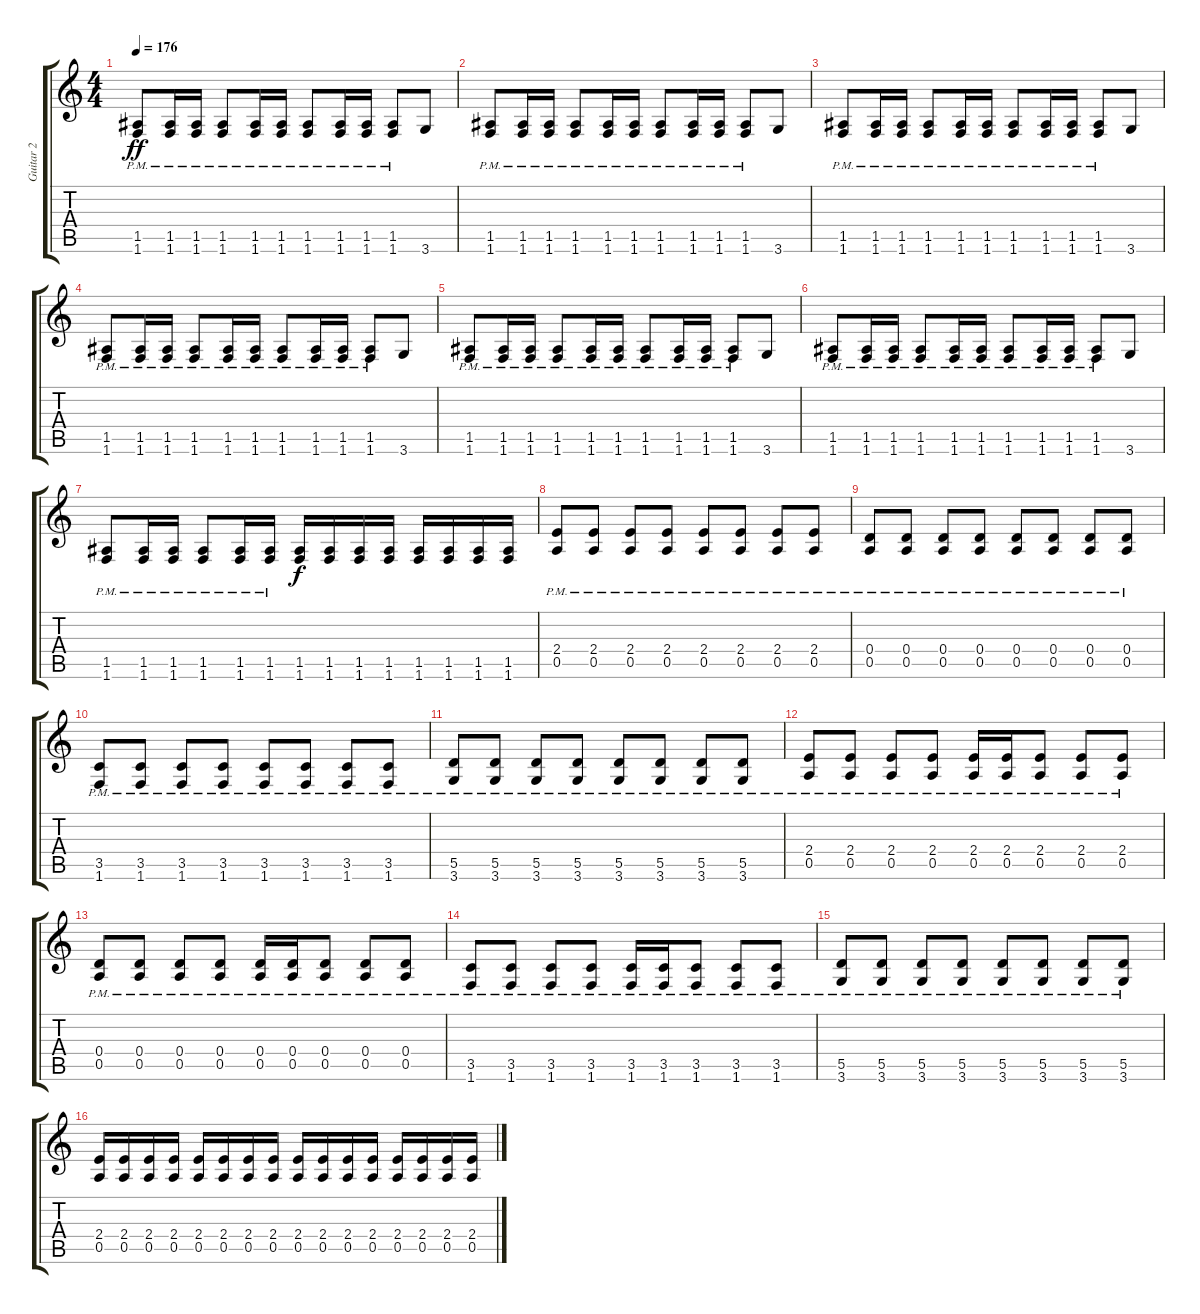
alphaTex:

\track ("Guitar 2" "Guitar 2") {instrument distortionguitar}
\staff {score tabs}
\tuning (E4 B3 G3 D3 A2 E2) {hide}
\ts (4 4)
\tempo 176
\clef g2
\ks c
(1.5{pm} 1.6{pm}).8{dy ff} (1.5{pm} 1.6{pm}).16 (1.5{pm} 1.6{pm}).16 (1.5{pm} 1.6{pm}).8 (1.5{pm} 1.6{pm}).16 (1.5{pm} 1.6{pm}).16 (1.5{pm} 1.6{pm}).8 (1.5{pm} 1.6{pm}).16 (1.5{pm} 1.6{pm}).16 (1.5{pm} 1.6{pm}).8 3.6.8 |
(1.5{pm} 1.6{pm}).8 (1.5{pm} 1.6{pm}).16 (1.5{pm} 1.6{pm}).16 (1.5{pm} 1.6{pm}).8 (1.5{pm} 1.6{pm}).16 (1.5{pm} 1.6{pm}).16 (1.5{pm} 1.6{pm}).8 (1.5{pm} 1.6{pm}).16 (1.5{pm} 1.6{pm}).16 (1.5{pm} 1.6{pm}).8 3.6.8 |
(1.5{pm} 1.6{pm}).8 (1.5{pm} 1.6{pm}).16 (1.5{pm} 1.6{pm}).16 (1.5{pm} 1.6{pm}).8 (1.5{pm} 1.6{pm}).16 (1.5{pm} 1.6{pm}).16 (1.5{pm} 1.6{pm}).8 (1.5{pm} 1.6{pm}).16 (1.5{pm} 1.6{pm}).16 (1.5{pm} 1.6{pm}).8 3.6.8 |
(1.5{pm} 1.6{pm}).8 (1.5{pm} 1.6{pm}).16 (1.5{pm} 1.6{pm}).16 (1.5{pm} 1.6{pm}).8 (1.5{pm} 1.6{pm}).16 (1.5{pm} 1.6{pm}).16 (1.5{pm} 1.6{pm}).8 (1.5{pm} 1.6{pm}).16 (1.5{pm} 1.6{pm}).16 (1.5{pm} 1.6{pm}).8 3.6.8 |
(1.5{pm} 1.6{pm}).8 (1.5{pm} 1.6{pm}).16 (1.5{pm} 1.6{pm}).16 (1.5{pm} 1.6{pm}).8 (1.5{pm} 1.6{pm}).16 (1.5{pm} 1.6{pm}).16 (1.5{pm} 1.6{pm}).8 (1.5{pm} 1.6{pm}).16 (1.5{pm} 1.6{pm}).16 (1.5{pm} 1.6{pm}).8 3.6.8 |
(1.5{pm} 1.6{pm}).8 (1.5{pm} 1.6{pm}).16 (1.5{pm} 1.6{pm}).16 (1.5{pm} 1.6{pm}).8 (1.5{pm} 1.6{pm}).16 (1.5{pm} 1.6{pm}).16 (1.5{pm} 1.6{pm}).8 (1.5{pm} 1.6{pm}).16 (1.5{pm} 1.6{pm}).16 (1.5{pm} 1.6{pm}).8 3.6.8 |
(1.5{pm} 1.6{pm}).8 (1.5{pm} 1.6{pm}).16 (1.5{pm} 1.6{pm}).16 (1.5{pm} 1.6{pm}).8 (1.5{pm} 1.6{pm}).16 (1.5{pm} 1.6{pm}).16 (1.5 1.6).16{dy f} (1.5 1.6).16 (1.5 1.6).16 (1.5 1.6).16 (1.5 1.6).16 (1.5 1.6).16 (1.5 1.6).16 (1.5 1.6).16 |
(2.4{pm} 0.5{pm}).8 (2.4{pm} 0.5{pm}).8 (2.4{pm} 0.5{pm}).8 (2.4{pm} 0.5{pm}).8 (2.4{pm} 0.5{pm}).8 (2.4{pm} 0.5{pm}).8 (2.4{pm} 0.5{pm}).8 (2.4{pm} 0.5{pm}).8 |
(0.4{pm} 0.5{pm}).8 (0.4{pm} 0.5{pm}).8 (0.4{pm} 0.5{pm}).8 (0.4{pm} 0.5{pm}).8 (0.4{pm} 0.5{pm}).8 (0.4{pm} 0.5{pm}).8 (0.4{pm} 0.5{pm}).8 (0.4{pm} 0.5{pm}).8 |
(3.5{pm} 1.6{pm}).8 (3.5{pm} 1.6{pm}).8 (3.5{pm} 1.6{pm}).8 (3.5{pm} 1.6{pm}).8 (3.5{pm} 1.6{pm}).8 (3.5{pm} 1.6{pm}).8 (3.5{pm} 1.6{pm}).8 (3.5{pm} 1.6{pm}).8 |
(5.5{pm} 3.6{pm}).8 (5.5{pm} 3.6{pm}).8 (5.5{pm} 3.6{pm}).8 (5.5{pm} 3.6{pm}).8 (5.5{pm} 3.6{pm}).8 (5.5{pm} 3.6{pm}).8 (5.5{pm} 3.6{pm}).8 (5.5{pm} 3.6{pm}).8 |
(2.4{pm} 0.5{pm}).8 (2.4{pm} 0.5{pm}).8 (2.4{pm} 0.5{pm}).8 (2.4{pm} 0.5{pm}).8 (2.4{pm} 0.5{pm}).16 (2.4{pm} 0.5{pm}).16 (2.4{pm} 0.5{pm}).8 (2.4{pm} 0.5{pm}).8 (2.4{pm} 0.5{pm}).8 |
(0.4{pm} 0.5{pm}).8 (0.4{pm} 0.5{pm}).8 (0.4{pm} 0.5{pm}).8 (0.4{pm} 0.5{pm}).8 (0.4{pm} 0.5{pm}).16 (0.4{pm} 0.5{pm}).16 (0.4{pm} 0.5{pm}).8 (0.4{pm} 0.5{pm}).8 (0.4{pm} 0.5{pm}).8 |
(3.5{pm} 1.6{pm}).8 (3.5{pm} 1.6{pm}).8 (3.5{pm} 1.6{pm}).8 (3.5{pm} 1.6{pm}).8 (3.5{pm} 1.6{pm}).16 (3.5{pm} 1.6{pm}).16 (3.5{pm} 1.6{pm}).8 (3.5{pm} 1.6{pm}).8 (3.5{pm} 1.6{pm}).8 |
(5.5{pm} 3.6{pm}).8 (5.5{pm} 3.6{pm}).8 (5.5{pm} 3.6{pm}).8 (5.5{pm} 3.6{pm}).8 (5.5{pm} 3.6{pm}).8 (5.5{pm} 3.6{pm}).8 (5.5{pm} 3.6{pm}).8 (5.5{pm} 3.6{pm}).8 |
(2.4 0.5).16 (2.4 0.5).16 (2.4 0.5).16 (2.4 0.5).16 (2.4 0.5).16 (2.4 0.5).16 (2.4 0.5).16 (2.4 0.5).16 (2.4 0.5).16 (2.4 0.5).16 (2.4 0.5).16 (2.4 0.5).16 (2.4 0.5).16 (2.4 0.5).16 (2.4 0.5).16 (2.4 0.5).16
